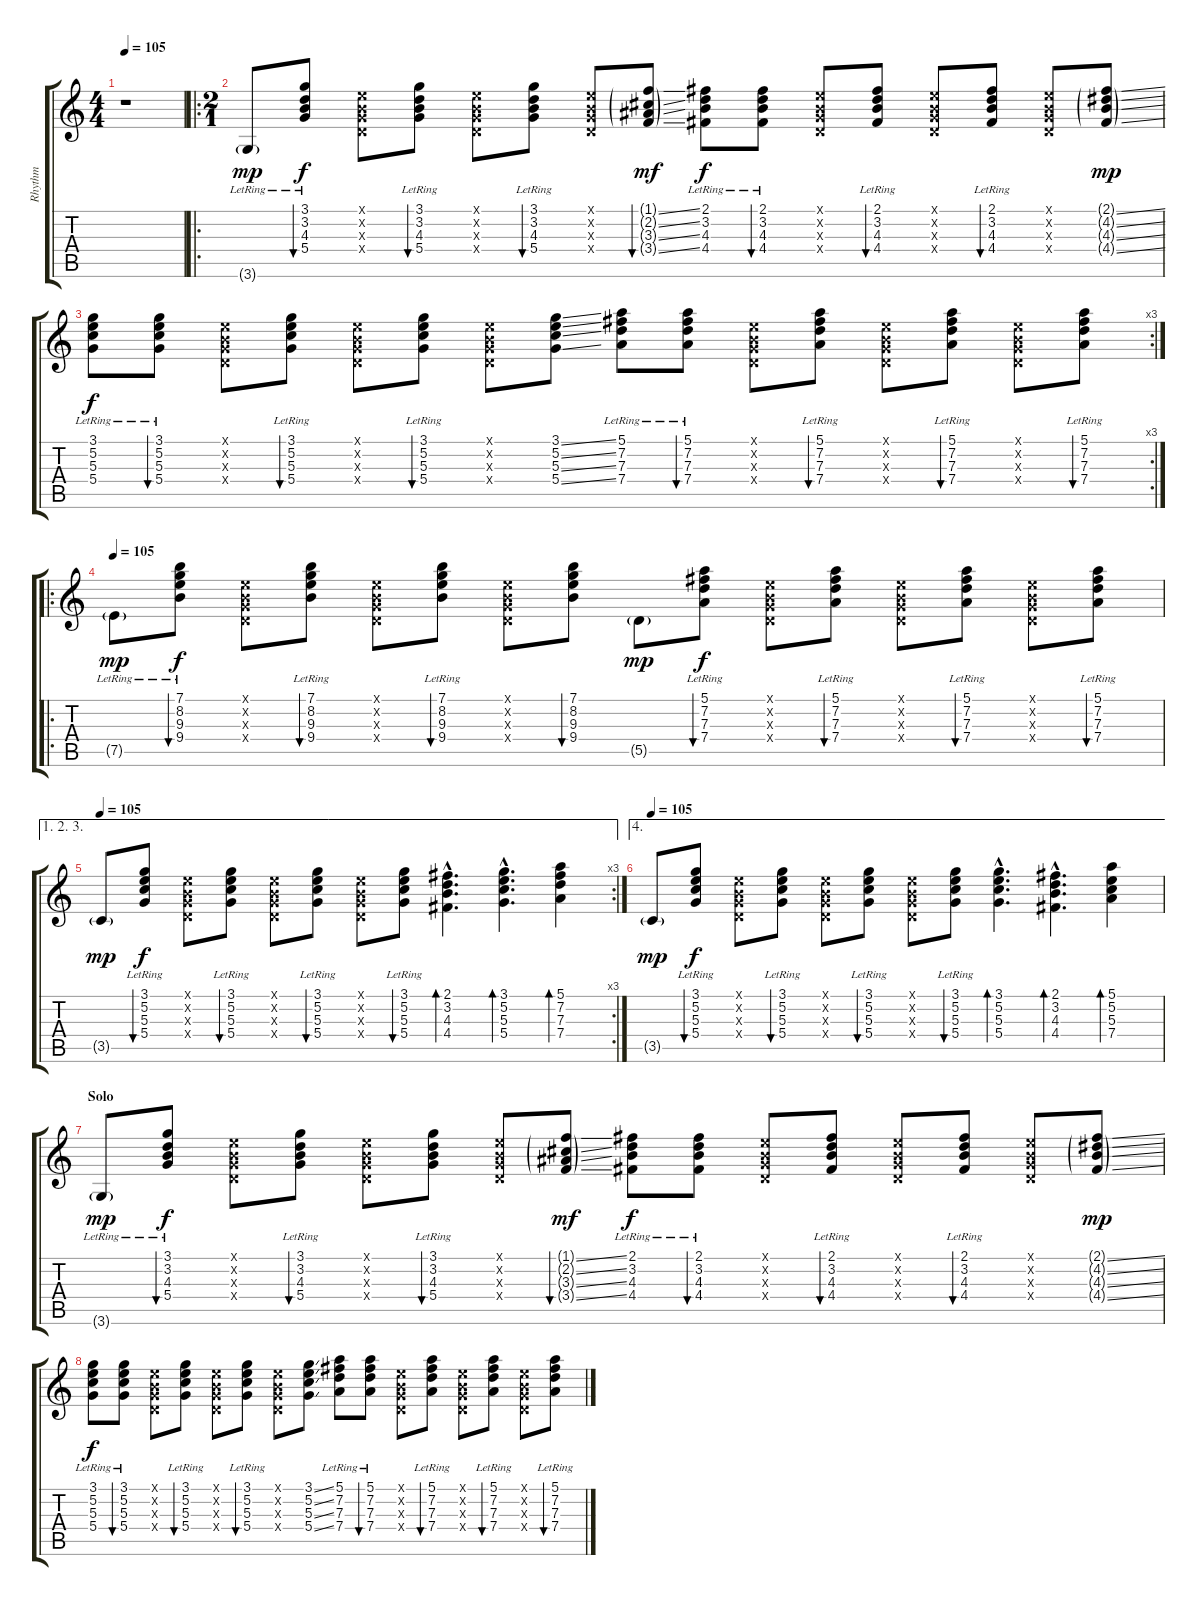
\track ("Rhythm" "Rhythm") {instrument acousticguitarsteel}
\staff {score tabs}
\tuning (E4 B3 G3 D3 A2 E2) {hide}
\ts (4 4)
\tempo 105
\tempo 104
\tempo 105
\clef g2
\ks c
r.1{dy mp volume 13 instrument acousticguitarsteel} |
\ro
\ts (2 1)
3.6{g lr}.8{volume 13} (3.1{lr} 3.2{lr} 4.3{lr} 5.4).8{bu 120 dy f} (0.1{x} 0.2{x} 0.3{x} 0.4{x}).8 (3.1{lr} 3.2{lr} 4.3{lr} 5.4{lr}).8{bu 120} (0.1{x} 0.2{x} 0.3{x} 0.4{x}).8 (3.1{lr} 3.2{lr} 4.3{lr} 5.4{lr}).8{bu 120} (0.1{x} 0.2{x} 0.3{x} 0.4{x}).8 (1.1{ss g} 2.2{ss g} 3.3{ss g} 3.4{ss g}).8{bu 120 dy mf} (2.1{lr} 3.2{lr} 4.3{lr} 4.4{lr}).8{dy f} (2.1{lr} 3.2{lr} 4.3{lr} 4.4{lr}).8{bu 120} (0.1{x} 0.2{x} 0.3{x} 0.4{x}).8 (2.1{lr} 3.2{lr} 4.3{lr} 4.4{lr}).8{bu 120} (0.1{x} 0.2{x} 0.3{x} 0.4{x}).8 (2.1{lr} 3.2{lr} 4.3{lr} 4.4{lr}).8{bu 60} (0.1{x} 0.2{x} 0.3{x} 0.4{x}).8 (2.1{ss g} 4.2{ss g} 4.3{ss g} 4.4{ss g}).8{dy mp} |
\rc 3
(3.1{lr} 5.2{lr} 5.3{lr} 5.4{lr}).8{dy f} (3.1{lr} 5.2{lr} 5.3{lr} 5.4{lr}).8{bu 60} (0.1{x} 0.2{x} 0.3{x} 0.4{x}).8 (3.1{lr} 5.2{lr} 5.3{lr} 5.4{lr}).8{bu 60} (0.1{x} 0.2{x} 0.3{x} 0.4{x}).8 (3.1{lr} 5.2{lr} 5.3{lr} 5.4{lr}).8{bu 60} (0.1{x} 0.2{x} 0.3{x} 0.4{x}).8 (3.1{ss} 5.2{ss} 5.3{ss} 5.4{ss}).8 (5.1{lr} 7.2{lr} 7.3{lr} 7.4{lr}).8 (5.1{lr} 7.2{lr} 7.3{lr} 7.4{lr}).8{bu 60} (0.1{x} 0.2{x} 0.3{x} 0.4{x}).8 (5.1{lr} 7.2{lr} 7.3{lr} 7.4{lr}).8{bu 60} (0.1{x} 0.2{x} 0.3{x} 0.4{x}).8 (5.1{lr} 7.2{lr} 7.3{lr} 7.4{lr}).8{bu 60} (0.1{x} 0.2{x} 0.3{x} 0.4{x}).8 (5.1{lr} 7.2{lr} 7.3{lr} 7.4{lr}).8{bu 60} |
\ro
\tempo 105
7.5{g lr}.8{dy mp} (7.1{lr} 8.2{lr} 9.3{lr} 9.4{lr}).8{bu 60 dy f} (0.1{x} 0.2{x} 0.3{x} 0.4{x}).8 (7.1{lr} 8.2{lr} 9.3{lr} 9.4{lr}).8{bu 60} (0.1{x} 0.2{x} 0.3{x} 0.4{x}).8 (7.1{lr} 8.2{lr} 9.3{lr} 9.4{lr}).8{bu 60} (0.1{x} 0.2{x} 0.3{x} 0.4{x}).8 (7.1 8.2 9.3 9.4).8{bu 60} 5.5{g}.8{dy mp} (5.1{lr} 7.2{lr} 7.3{lr} 7.4{lr}).8{bu 60 dy f} (0.1{x} 0.2{x} 0.3{x} 0.4{x}).8 (5.1{lr} 7.2{lr} 7.3{lr} 7.4{lr}).8{bu 60} (0.1{x} 0.2{x} 0.3{x} 0.4{x}).8 (5.1{lr} 7.2{lr} 7.3{lr} 7.4{lr}).8{bu 60} (0.1{x} 0.2{x} 0.3{x} 0.4{x}).8 (5.1{lr} 7.2{lr} 7.3{lr} 7.4{lr}).8{bu 60} |
\ae (1 2 3)
\rc 3
\tempo 105
3.5{g}.8{dy mp} (3.1{lr} 5.2{lr} 5.3{lr} 5.4{lr}).8{bu 60 dy f} (0.1{x} 0.2{x} 0.3{x} 0.4{x}).8 (3.1{lr} 5.2{lr} 5.3{lr} 5.4{lr}).8{bu 60} (0.1{x} 0.2{x} 0.3{x} 0.4{x}).8 (3.1{lr} 5.2{lr} 5.3{lr} 5.4{lr}).8{bu 60} (0.1{x} 0.2{x} 0.3{x} 0.4{x}).8 (3.1{lr} 5.2{lr} 5.3{lr} 5.4{lr}).8{bu 60} (2.1{hac} 3.2{hac} 4.3{hac} 4.4{hac}).4{d bd 60} (3.1{hac} 5.2{hac} 5.3{hac} 5.4{hac}).4{d bd 60} (5.1 7.2 7.3 7.4).4{bd 60} |
\ae 4
\tempo 105
3.5{g}.8{dy mp} (3.1{lr} 5.2{lr} 5.3{lr} 5.4{lr}).8{bu 60 dy f} (0.1{x} 0.2{x} 0.3{x} 0.4{x}).8 (3.1{lr} 5.2{lr} 5.3{lr} 5.4{lr}).8{bu 60} (0.1{x} 0.2{x} 0.3{x} 0.4{x}).8 (3.1{lr} 5.2{lr} 5.3{lr} 5.4{lr}).8{bu 60} (0.1{x} 0.2{x} 0.3{x} 0.4{x}).8 (3.1{lr} 5.2{lr} 5.3{lr} 5.4{lr}).8{bu 60} (3.1{hac} 5.2{hac} 5.3{hac} 5.4{hac}).4{d bd 60} (2.1{hac} 3.2{hac} 4.3{hac} 4.4{hac}).4{d bd 60} (5.1 5.2 5.3 7.4).4{bd 60} |
\section ("" "Solo")
3.6{g lr}.8{dy mp} (3.1{lr} 3.2{lr} 4.3{lr} 5.4).8{bu 120 dy f} (0.1{x} 0.2{x} 0.3{x} 0.4{x}).8 (3.1{lr} 3.2{lr} 4.3{lr} 5.4{lr}).8{bu 120} (0.1{x} 0.2{x} 0.3{x} 0.4{x}).8 (3.1{lr} 3.2{lr} 4.3{lr} 5.4{lr}).8{bu 120} (0.1{x} 0.2{x} 0.3{x} 0.4{x}).8 (1.1{ss g} 2.2{ss g} 3.3{ss g} 3.4{ss g}).8{bu 120 dy mf} (2.1{lr} 3.2{lr} 4.3{lr} 4.4{lr}).8{dy f} (2.1{lr} 3.2{lr} 4.3{lr} 4.4{lr}).8{bu 120} (0.1{x} 0.2{x} 0.3{x} 0.4{x}).8 (2.1{lr} 3.2{lr} 4.3{lr} 4.4{lr}).8{bu 120} (0.1{x} 0.2{x} 0.3{x} 0.4{x}).8 (2.1{lr} 3.2{lr} 4.3{lr} 4.4{lr}).8{bu 60} (0.1{x} 0.2{x} 0.3{x} 0.4{x}).8 (2.1{ss g} 4.2{ss g} 4.3{ss g} 4.4{ss g}).8{dy mp} |
(3.1{lr} 5.2{lr} 5.3{lr} 5.4{lr}).8{dy f} (3.1{lr} 5.2{lr} 5.3{lr} 5.4{lr}).8{bu 60} (0.1{x} 0.2{x} 0.3{x} 0.4{x}).8 (3.1{lr} 5.2{lr} 5.3{lr} 5.4{lr}).8{bu 60} (0.1{x} 0.2{x} 0.3{x} 0.4{x}).8 (3.1{lr} 5.2{lr} 5.3{lr} 5.4{lr}).8{bu 60} (0.1{x} 0.2{x} 0.3{x} 0.4{x}).8 (3.1{ss} 5.2{ss} 5.3{ss} 5.4{ss}).8 (5.1{lr} 7.2{lr} 7.3{lr} 7.4{lr}).8 (5.1{lr} 7.2{lr} 7.3{lr} 7.4{lr}).8{bu 60} (0.1{x} 0.2{x} 0.3{x} 0.4{x}).8 (5.1{lr} 7.2{lr} 7.3{lr} 7.4{lr}).8{bu 60} (0.1{x} 0.2{x} 0.3{x} 0.4{x}).8 (5.1{lr} 7.2{lr} 7.3{lr} 7.4{lr}).8{bu 60} (0.1{x} 0.2{x} 0.3{x} 0.4{x}).8 (5.1{lr} 7.2{lr} 7.3{lr} 7.4{lr}).8{bu 60}
